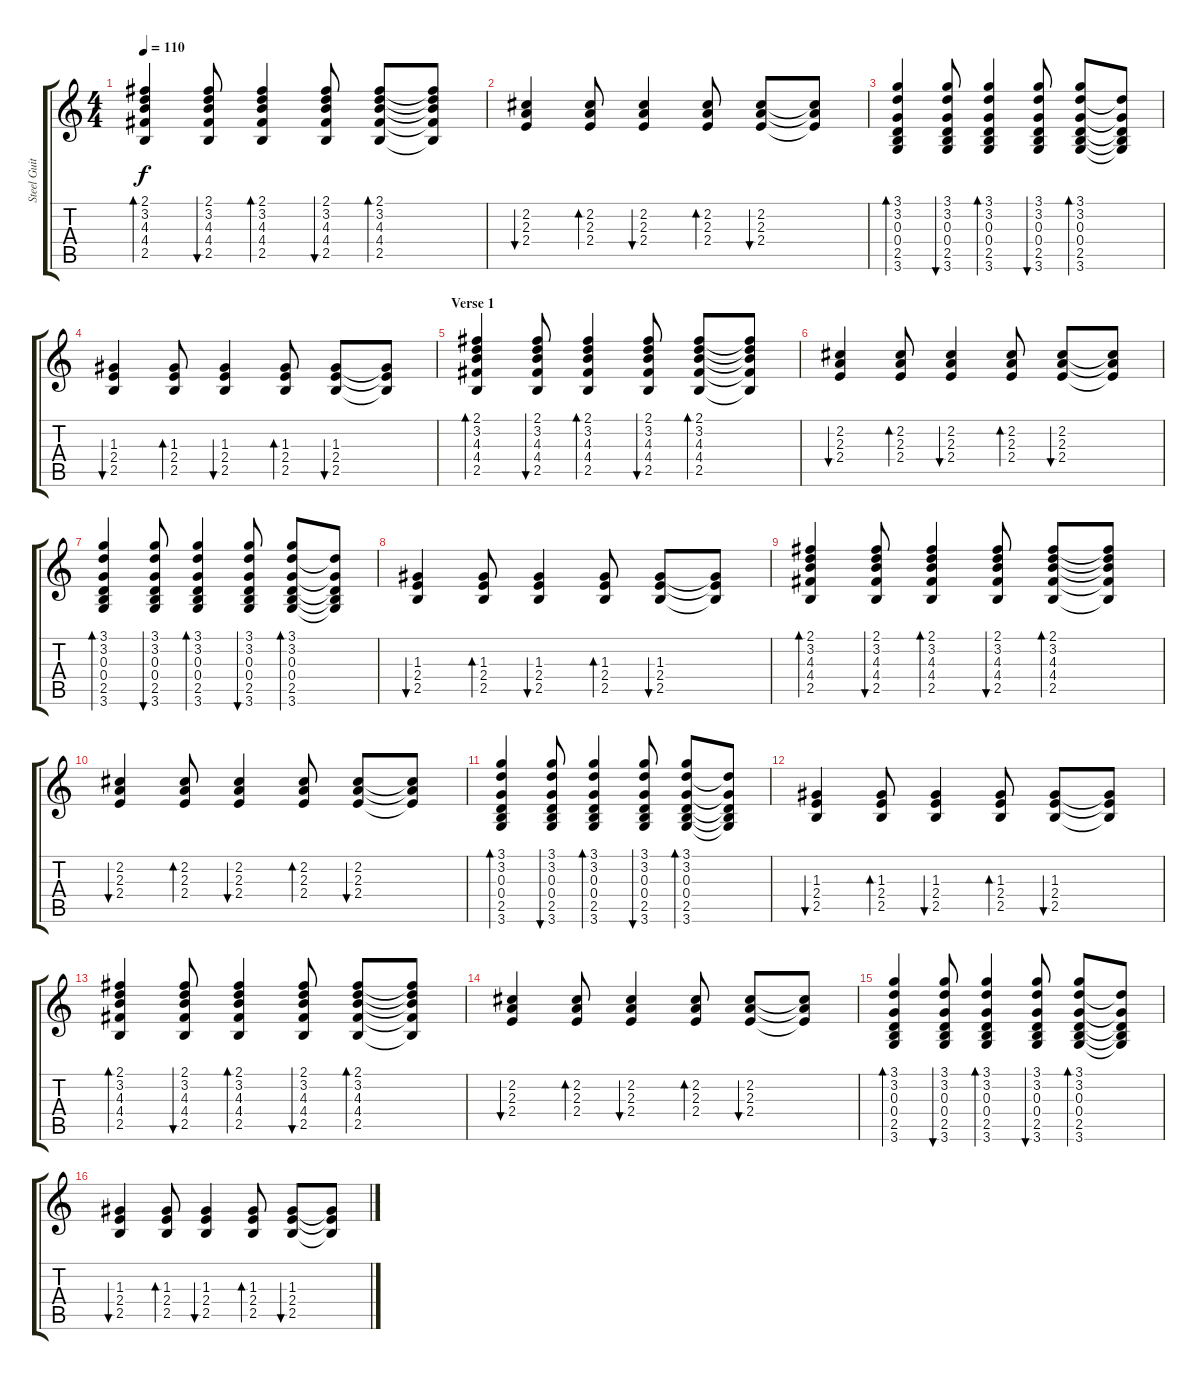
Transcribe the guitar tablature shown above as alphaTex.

\track ("Steel Guitar" "Steel Guit") {instrument acousticguitarsteel}
\staff {score tabs}
\tuning (E4 B3 G3 D3 A2 E2) {hide}
\ts (4 4)
\tempo 110
\clef g2
\ks c
(2.1 3.2 4.3 4.4 2.5).4{bd 60 dy f instrument acousticguitarsteel} (2.1 3.2 4.3 4.4 2.5).8{bu 60} (2.1 3.2 4.3 4.4 2.5).4{bd 60} (2.1 3.2 4.3 4.4 2.5).8{bu 60} (2.1 3.2 4.3 4.4 2.5).8{bd 60} (2.1{t} 3.2{t} 4.3{t} 4.4{t} 2.5{t}).8 |
(2.2 2.3 2.4).4{bu 60} (2.2 2.3 2.4).8{bd 60} (2.2 2.3 2.4).4{bu 60} (2.2 2.3 2.4).8{bd 60} (2.2 2.3 2.4).8{bu 120} (2.2{t} 2.3{t} 2.4{t}).8 |
(3.1 3.2 0.3 0.4 2.5 3.6).4{bd 60} (3.1 3.2 0.3 0.4 2.5 3.6).8{bu 60} (3.1 3.2 0.3 0.4 2.5 3.6).4{bd 60} (3.1 3.2 0.3 0.4 2.5 3.6).8{bu 60} (3.1 3.2 0.3 0.4 2.5 3.6).8{bd 60} (3.2{t} 0.3{t} 0.4{t} 2.5{t} 3.6{t}).8 |
(1.3 2.4 2.5).4{bu 60} (1.3 2.4 2.5).8{bd 60} (1.3 2.4 2.5).4{bu 60} (1.3 2.4 2.5).8{bd 60} (1.3 2.4 2.5).8{bu 60} (1.3{t} 2.4{t} 2.5{t}).8 |
\section ("" "Verse 1")
(2.1 3.2 4.3 4.4 2.5).4{bd 60} (2.1 3.2 4.3 4.4 2.5).8{bu 60} (2.1 3.2 4.3 4.4 2.5).4{bd 60} (2.1 3.2 4.3 4.4 2.5).8{bu 60} (2.1 3.2 4.3 4.4 2.5).8{bd 60} (2.1{t} 3.2{t} 4.3{t} 4.4{t} 2.5{t}).8 |
(2.2 2.3 2.4).4{bu 60} (2.2 2.3 2.4).8{bd 60} (2.2 2.3 2.4).4{bu 60} (2.2 2.3 2.4).8{bd 60} (2.2 2.3 2.4).8{bu 120} (2.2{t} 2.3{t} 2.4{t}).8 |
(3.1 3.2 0.3 0.4 2.5 3.6).4{bd 60} (3.1 3.2 0.3 0.4 2.5 3.6).8{bu 60} (3.1 3.2 0.3 0.4 2.5 3.6).4{bd 60} (3.1 3.2 0.3 0.4 2.5 3.6).8{bu 60} (3.1 3.2 0.3 0.4 2.5 3.6).8{bd 60} (3.2{t} 0.3{t} 0.4{t} 2.5{t} 3.6{t}).8 |
(1.3 2.4 2.5).4{bu 60} (1.3 2.4 2.5).8{bd 60} (1.3 2.4 2.5).4{bu 60} (1.3 2.4 2.5).8{bd 60} (1.3 2.4 2.5).8{bu 60} (1.3{t} 2.4{t} 2.5{t}).8 |
(2.1 3.2 4.3 4.4 2.5).4{bd 60} (2.1 3.2 4.3 4.4 2.5).8{bu 60} (2.1 3.2 4.3 4.4 2.5).4{bd 60} (2.1 3.2 4.3 4.4 2.5).8{bu 60} (2.1 3.2 4.3 4.4 2.5).8{bd 60} (2.1{t} 3.2{t} 4.3{t} 4.4{t} 2.5{t}).8 |
(2.2 2.3 2.4).4{bu 60} (2.2 2.3 2.4).8{bd 60} (2.2 2.3 2.4).4{bu 60} (2.2 2.3 2.4).8{bd 60} (2.2 2.3 2.4).8{bu 120} (2.2{t} 2.3{t} 2.4{t}).8 |
(3.1 3.2 0.3 0.4 2.5 3.6).4{bd 60} (3.1 3.2 0.3 0.4 2.5 3.6).8{bu 60} (3.1 3.2 0.3 0.4 2.5 3.6).4{bd 60} (3.1 3.2 0.3 0.4 2.5 3.6).8{bu 60} (3.1 3.2 0.3 0.4 2.5 3.6).8{bd 60} (3.2{t} 0.3{t} 0.4{t} 2.5{t} 3.6{t}).8 |
(1.3 2.4 2.5).4{bu 60} (1.3 2.4 2.5).8{bd 60} (1.3 2.4 2.5).4{bu 60} (1.3 2.4 2.5).8{bd 60} (1.3 2.4 2.5).8{bu 60} (1.3{t} 2.4{t} 2.5{t}).8 |
(2.1 3.2 4.3 4.4 2.5).4{bd 60} (2.1 3.2 4.3 4.4 2.5).8{bu 60} (2.1 3.2 4.3 4.4 2.5).4{bd 60} (2.1 3.2 4.3 4.4 2.5).8{bu 60} (2.1 3.2 4.3 4.4 2.5).8{bd 60} (2.1{t} 3.2{t} 4.3{t} 4.4{t} 2.5{t}).8 |
(2.2 2.3 2.4).4{bu 60} (2.2 2.3 2.4).8{bd 60} (2.2 2.3 2.4).4{bu 60} (2.2 2.3 2.4).8{bd 60} (2.2 2.3 2.4).8{bu 120} (2.2{t} 2.3{t} 2.4{t}).8 |
(3.1 3.2 0.3 0.4 2.5 3.6).4{bd 60} (3.1 3.2 0.3 0.4 2.5 3.6).8{bu 60} (3.1 3.2 0.3 0.4 2.5 3.6).4{bd 60} (3.1 3.2 0.3 0.4 2.5 3.6).8{bu 60} (3.1 3.2 0.3 0.4 2.5 3.6).8{bd 60} (3.2{t} 0.3{t} 0.4{t} 2.5{t} 3.6{t}).8 |
(1.3 2.4 2.5).4{bu 60} (1.3 2.4 2.5).8{bd 60} (1.3 2.4 2.5).4{bu 60} (1.3 2.4 2.5).8{bd 60} (1.3 2.4 2.5).8{bu 60} (1.3{t} 2.4{t} 2.5{t}).8
